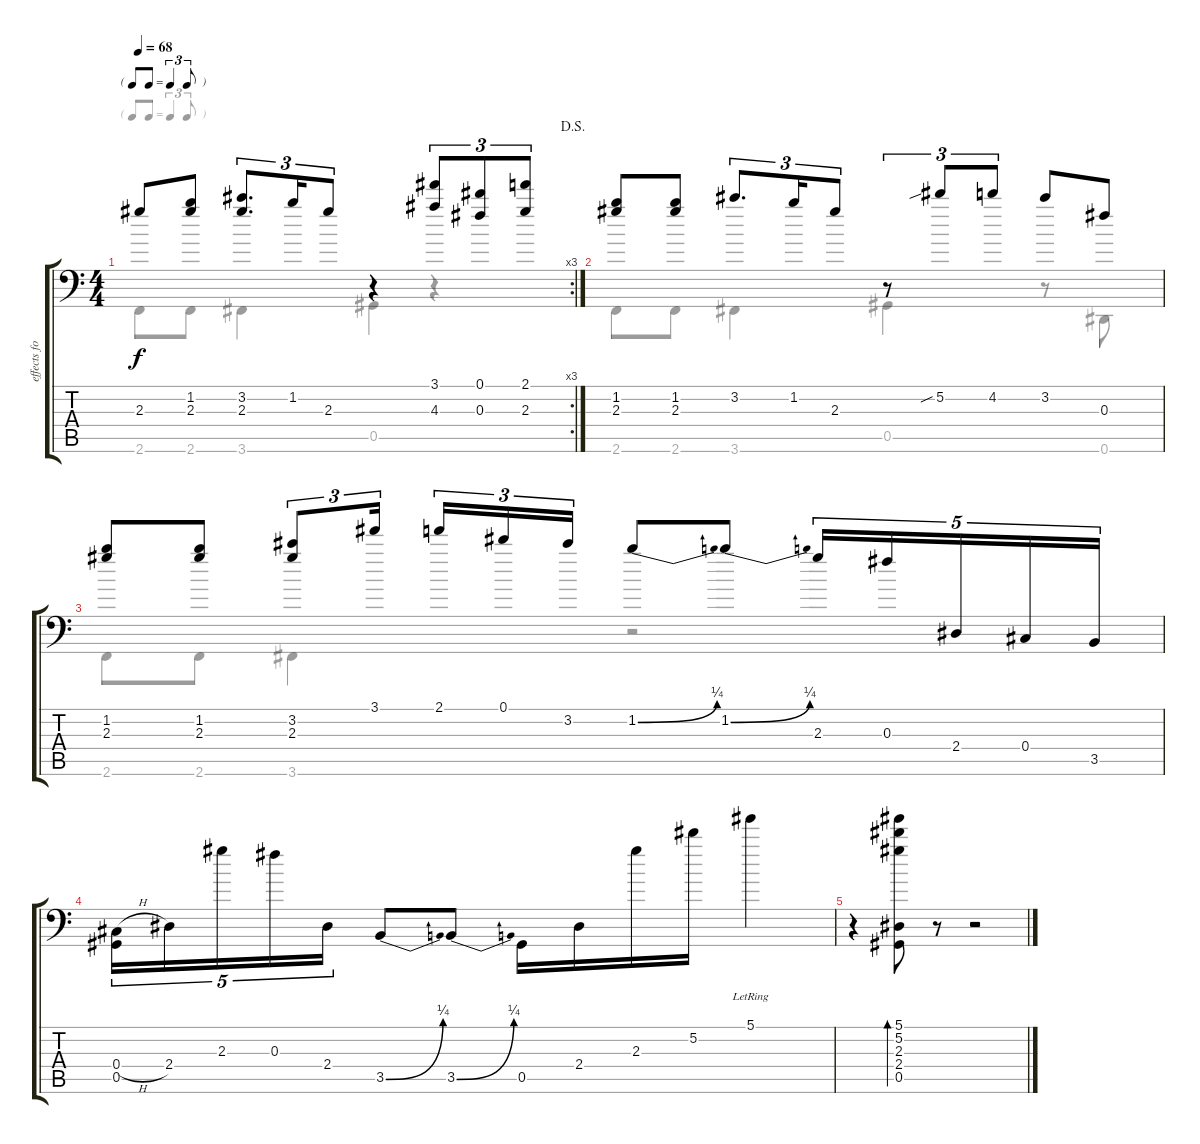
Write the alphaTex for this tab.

\track ("effects for Guitar 1" "effects fo") {instrument acousticguitarsteel}
\staff {score tabs}
\tuning (Eb5 Bb4 Gb4 Db2 Ab1 Eb1) {hide}
\voice
\rc 3
\ts (4 4)
\tf triplet8th
\jump dalsegno
\tempo 68
\clef f4
\ks c
2.3.8{dy f} (1.2 2.3).8 (3.2 2.3).8{d tu (3 2)} 1.2.16{tu (3 2)} 2.3.8{tu (3 2)} r.4 (3.1 4.3).8{tu (3 2)} (0.1 0.3).8{tu (3 2)} (2.1 2.3).8{tu (3 2)} |
(1.2 2.3).8 (1.2 2.3).8 3.2.8{d tu (3 2)} 1.2.16{tu (3 2)} 2.3.8{tu (3 2)} r.8{tu (3 2)} 5.2{sib}.8{tu (3 2)} 4.2.8{tu (3 2)} 3.2.8 0.3.8 |
(1.2 2.3).8 (1.2 2.3).8 (3.2 2.3).8{tu (3 2)} 3.1.16{tu (3 2) beam splitsecondary} 2.1.16{tu (3 2)} 0.1.16{tu (3 2)} 3.2.16{tu (3 2)} 1.2{be (bend 0 0 60 1)}.8 1.2{be (bend 0 0 60 1)}.8 2.3.16{tu (5 4)} 0.3.16{tu (5 4)} 2.4.16{tu (5 4)} 0.4.16{tu (5 4)} 3.5.16{tu (5 4)} |
(0.4{h} 0.5).16{tu (5 4)} 2.4.16{tu (5 4)} 2.3.16{tu (5 4)} 0.3.16{tu (5 4)} 2.4.16{tu (5 4)} 3.5{be (bend 0 0 60 1)}.8 3.5{be (bend 0 0 60 1)}.8 0.5.16 2.4.16 2.3.16 5.2.16 5.1{lr}.4 |
r.4 (5.1 5.2 2.3 2.4 0.5).8{bd 30} r.8 r.2
\voice
\clef f4
\ottava regular
\simile none
\ks c
2.6.8{dy f} 2.6.8 3.6.4 0.5.4 r.4 |
2.6.8 2.6.8 3.6.4 0.5.4 r.8 0.6.8 |
2.6.8 2.6.8 3.6.4 r.2 |
|
